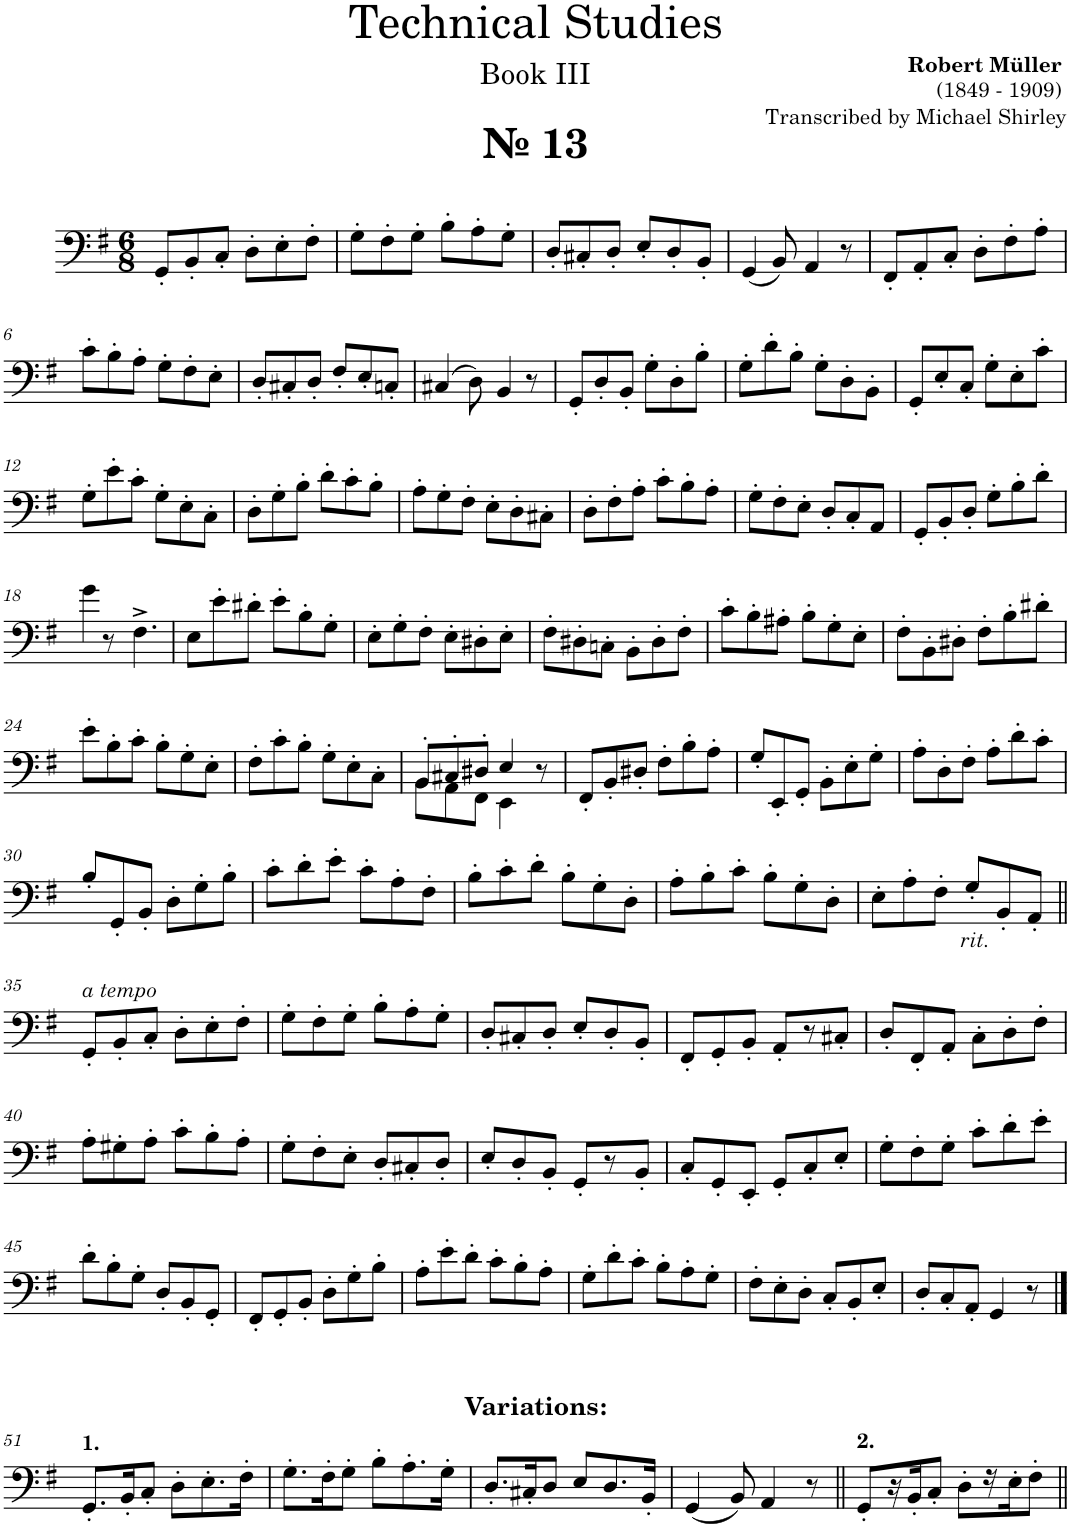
**kern
*part1
*staff1
*I"Trombone
*I'Tbn.
*clefF4
*k[f#]
*M6/8
=1
!LO:TX:a:B:t=№ 13
8GG'/L
8BB'/
8C'/J
8D'\L
8E'\
8F#'\J
=2
8G'\L
8F#'\
8G'\J
8B'\L
8A'\
8G'\J
=3
8D'/L
8C#X'/
8D'/J
8E'/L
8D'/
8BB'/J
=4
(<4GG/
8BB/)
4AA/
8r
=5
8FF#'/L
8AA'/
8C'/J
8D'\L
8F#'\
8A'\J
!!LO:LB:g=z
=6
8c'\L
8B'\
8A'\J
8G'\L
8F#'\
8E'\J
=7
8D'/L
8C#X'/
8D'/J
8F#'/L
8E'/
8Cn'/J
=8
(>4C#X/
8D\)
4BB/
8r
=9
8GG'/L
8D'/
8BB'/J
8G'\L
8D'\
8B'\J
=10
8G'\L
8d'\
8B'\J
8G'\L
8D'\
8BB'\J
=11
8GG'/L
8E'/
8C'/J
8G'\L
8E'\
8c'\J
!!LO:LB:g=z
=12
8G'\L
8e'\
8c'\J
8G'\L
8E'\
8C'\J
=13
8D'\L
8G'\
8B'\J
8d'\L
8c'\
8B'\J
=14
8A'\L
8G'\
8F#'\J
8E'\L
8D'\
8C#X'\J
=15
8D'\L
8F#'\
8A'\J
8c'\L
8B'\
8A'\J
=16
8G'\L
8F#'\
8E'\J
8D'/L
8C'/
8AA/J
=17
8GG'/L
8BB'/
8D'/J
8G'\L
8B'\
8d'\J
!!LO:LB:g=z
=18
4g\
8r
4.F#^\
=19
8E\L
8e'\
8d#X'\J
8e'\L
8B'\
8G'\J
=20
8E'\L
8G'\
8F#'\J
8E'\L
8D#X'\
8E'\J
=21
8F#'\L
8D#X'\
8Cn'\J
8BB'\L
8D#'\
8F#'\J
=22
8c'\L
8B'\
8A#X'\J
8B'\L
8G'\
8E'\J
=23
8F#'\L
8BB'\
8D#X'\J
8F#'\L
8B'\
8d#X'\J
!!LO:LB:g=z
=24
8e'\L
8B'\
8c'\J
8B'\L
8G'\
8E'\J
=25
8F#'\L
8c'\
8B'\J
8G'\L
8E'\
8C'\J
=26
*^
8BB\L	8BB'/L
8AA\	8C#X'/
8FF#\J	8D#X'/J
4EE\	4E/
8r	8ryy
*v	*v
=27
8FF#'/L
8BB'/
8D#X'/J
8F#'\L
8B'\
8A'\J
=28
8G'/L
8EE'/
8GG'/J
8BB'\L
8E'\
8G'\J
=29
8A'\L
8D'\
8F#'\J
8A'\L
8d'\
8c'\J
!!LO:LB:g=z
=30
8B'/L
8GG'/
8BB'/J
8D'\L
8G'\
8B'\J
=31
8c'\L
8d'\
8e'\J
8c'\L
8A'\
8F#'\J
=32
8B'\L
8c'\
8d'\J
8B'\L
8G'\
8D'\J
=33
8A'\L
8B'\
8c'\J
8B'\L
8G'\
8D'\J
=34
8E'\L
8A'\
8F#'\J
8G'/L
!LO:TX:b:i:t=rit.
8BB'/
8AA'/J
!!LO:LB:g=z
=35||
!LO:TX:a:i:t=a tempo
8GG'/L
8BB'/
8C'/J
8D'\L
8E'\
8F#'\J
=36
8G'\L
8F#'\
8G'\J
8B'\L
8A'\
8G'\J
=37
8D'/L
8C#X'/
8D'/J
8E'/L
8D'/
8BB'/J
=38
8FF#'/L
8GG'/
8BB'/J
8AA'/L
8r
8C#X'/J
=39
8D'/L
8FF#'/
8AA'/J
8C'\L
8D'\
8F#'\J
!!LO:LB:g=z
=40
8A'\L
8G#X'\
8A'\J
8c'\L
8B'\
8A'\J
=41
8G'\L
8F#'\
8E'\J
8D'/L
8C#X'/
8D'/J
=42
8E'/L
8D'/
8BB'/J
8GG'/L
8r
8BB'/J
=43
8C'/L
8GG'/
8EE'/J
8GG'/L
8C'/
8E'/J
=44
8G'\L
8F#'\
8G'\J
8c'\L
8d'\
8e'\J
!!LO:LB:g=z
=45
8d'\L
8B'\
8G'\J
8D'/L
8BB'/
8GG'/J
=46
8FF#'/L
8GG'/
8BB'/J
8D'\L
8G'\
8B'\J
=47
8A'\L
8e'\
8d'\J
8c'\L
8B'\
8A'\J
=48
8G'\L
8d'\
8c'\J
8B'\L
8A'\
8G'\J
=49
8F#'\L
8E'\
8D'\J
8C'/L
8BB'/
8E'/J
=50
8D'/L
8C'/
8AA'/J
4GG/
8r
!!LO:LB:g=z
==51
!LO:TX:a:B:t=Variations&colon;
!LO:TX:a:B:t=1.
8.GG'/L
16BB'/K
8C'/J
8D'\L
8.E'\
16F#'\Jk
=52
8.G'\L
16F#'\K
8G'\J
8B'\L
8.A'\
16G'\Jk
=53
8.D'/L
16C#X'/K
8D/J
8E/L
8.D/
16BB'/Jk
=54
(<4GG/
8BB/)
4AA/
8r
=55||
!LO:TX:a:B:t=2.
8GG'/L
16r
16BB'/J
8C'/J
8D'\L
16r
16E'\J
8F#'\J
=||
*-
